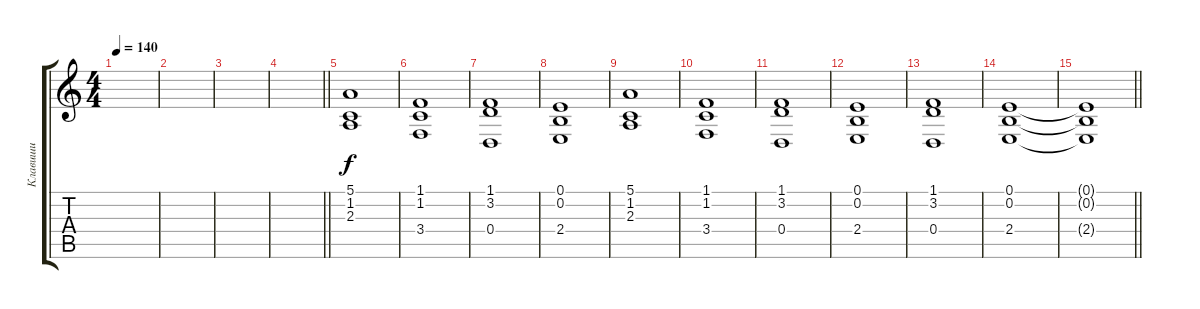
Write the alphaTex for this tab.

\track ("Клавиши" "Клавиши") {instrument pad2warm}
\staff {score tabs}
\tuning (E4 B3 G3 D3 A2 E2) {hide}
\ts (4 4)
\tempo 140
\clef g2
\ks c
|
|
|
\barLineRight lightlight
|
(5.1 1.2 2.3).1 |
(1.1 1.2 3.4).1 |
(1.1 3.2 0.4).1 |
(0.1 0.2 2.4).1 |
(5.1 1.2 2.3).1 |
(1.1 1.2 3.4).1 |
(1.1 3.2 0.4).1 |
(0.1 0.2 2.4).1 |
(1.1 3.2 0.4).1 |
(0.1 0.2 2.4).1 |
\barLineRight lightlight
(0.1{t} 0.2{t} 2.4{t}).1
